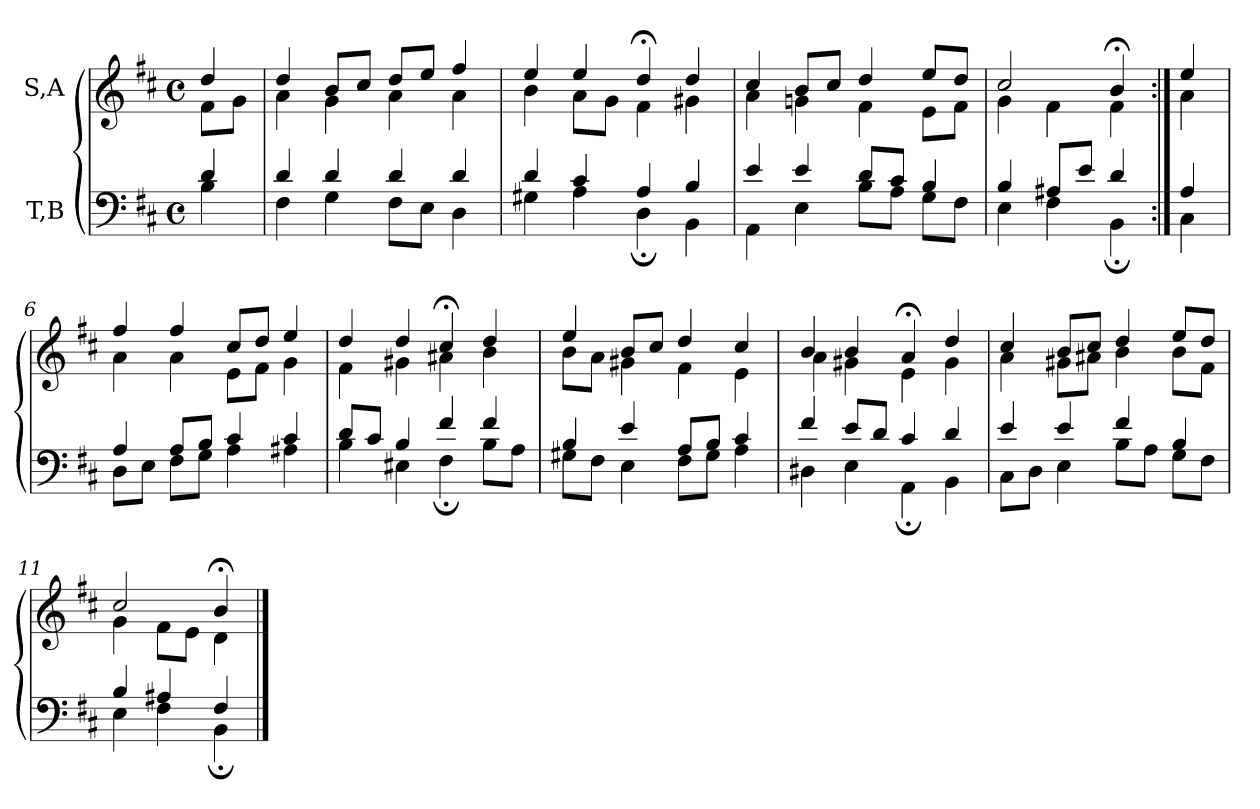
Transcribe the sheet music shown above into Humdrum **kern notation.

**kern	**kern
*part2	*part1
*staff2	*staff1
*I"T,B	*I"S,A
*clefF4	*clefG2
*k[f#c#]	*k[f#c#]
*M4/4	*M4/4
*met(c)	*met(c)
=	=
*^	*^
4d	4B	4dd	8f#L
.	.	.	8gJ
=1	=1	=1	=1
4d	4F#	4dd	4a
4d	4G	8bL	4g
.	.	8cc#J	.
4d	8F#L	8ddL	4a
.	8EJ	8eeJ	.
4d	4D	4ff#	4a
=2	=2	=2	=2
4d	4G#X	4ee	4b
4c#	4A	4ee	8aL
.	.	.	8gJ
4A	4D;	4dd;<	4f#
4B	4BB	4dd	4g#X
=3	=3	=3	=3
4e	4AA	4cc#	4a
4e	4E	8bL	4gn
.	.	8cc#J	.
8dL	8BL	4dd	4f#
8c#J	8AJ	.	.
4B	8GL	8eeL	8eL
.	8F#J	8ddJ	8f#J
=1431	=1431	=1431	=1431
4B	4E	2cc#	4g
8A#XL	4F#	.	4f#
8eJ	.	.	.
4d	4BB;	4b;<	4f#
=1432:|!	=1432:|!	=1432:|!	=1432:|!
4A	4C#	4ee	4a
=6	=6	=6	=6
4A	8DL	4ff#	4a
.	8EJ	.	.
8AL	8F#L	4ff#	4a
8BJ	8GJ	.	.
4c#	4A	8cc#L	8eL
.	.	8ddJ	8f#J
4c#	4A#X	4ee	4g
=7	=7	=7	=7
8dL	4B	4dd	4f#
8c#J	.	.	.
4B	4E#X	4dd	4g#X
4f#	4F#;	4cc#;<	4a#X
4f#	8BL	4dd	4b
.	8AJ	.	.
=8	=8	=8	=8
4B	8G#XL	4ee	8bL
.	8F#J	.	8aJ
4e	4E	8bL	4g#X
.	.	8cc#J	.
8AL	8F#L	4dd	4f#
8BJ	8G#J	.	.
4c#	4A	4cc#	4e
=9	=9	=9	=9
4f#	4D#X	4b	4a
8eL	4E	4b	4g#X
8dJ	.	.	.
4c#	4AA;	4a;<	4e
4d	4BB	4dd	4g#
=10	=10	=10	=10
4e	8C#L	4cc#	4a
.	8DJ	.	.
4e	4E	8bL	8g#XL
.	.	8cc#J	8a#XJ
4f#	8BL	4dd	4b
.	8AJ	.	.
4B	8GL	8eeL	8bL
.	8F#J	8ddJ	8f#J
=11	=11	=11	=11
4B	4E	2cc#	4g
4A#X	4F#	.	8f#L
.	.	.	8eJ
4F#	4BB;	4b;<	4d
*v	*v	*	*
*	*v	*v
==	==
*-	*-
